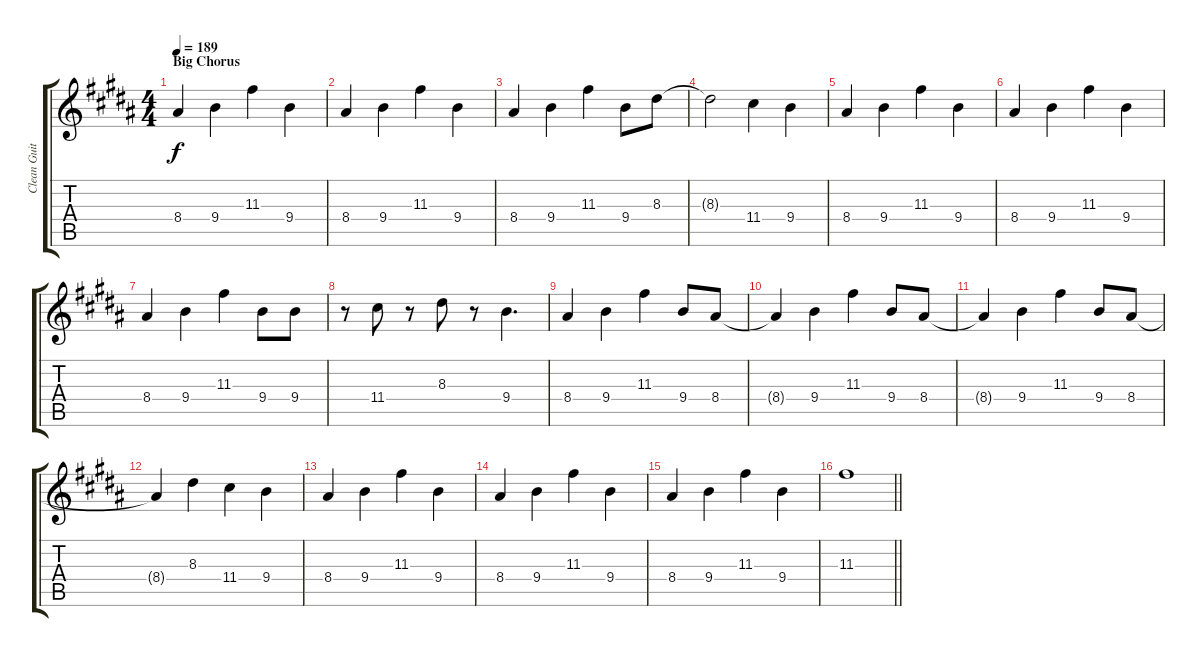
\track ("Clean Guitar" "Clean Guit") {instrument electricguitarclean}
\staff {score tabs}
\tuning (E4 B3 G3 D3 A2 E2) {hide}
\ts (4 4)
\section ("" "Big Chorus")
\tempo 189
\clef g2
\ks b
8.4.4{dy f} 9.4.4 11.3.4 9.4.4 |
8.4.4 9.4.4 11.3.4 9.4.4 |
8.4.4 9.4.4 11.3.4 9.4.8 8.3.8 |
8.3{t}.2 11.4.4 9.4.4 |
8.4.4 9.4.4 11.3.4 9.4.4 |
8.4.4 9.4.4 11.3.4 9.4.4 |
8.4.4 9.4.4 11.3.4 9.4.8 9.4.8 |
r.8 11.4.8 r.8 8.3.8 r.8 9.4.4{d} |
8.4.4 9.4.4 11.3.4 9.4.8 8.4.8 |
8.4{t}.4 9.4.4 11.3.4 9.4.8 8.4.8 |
8.4{t}.4 9.4.4 11.3.4 9.4.8 8.4.8 |
8.4{t}.4 8.3.4 11.4.4 9.4.4 |
8.4.4 9.4.4 11.3.4 9.4.4 |
8.4.4 9.4.4 11.3.4 9.4.4 |
8.4.4 9.4.4 11.3.4 9.4.4 |
\barLineRight lightlight
11.3.1
